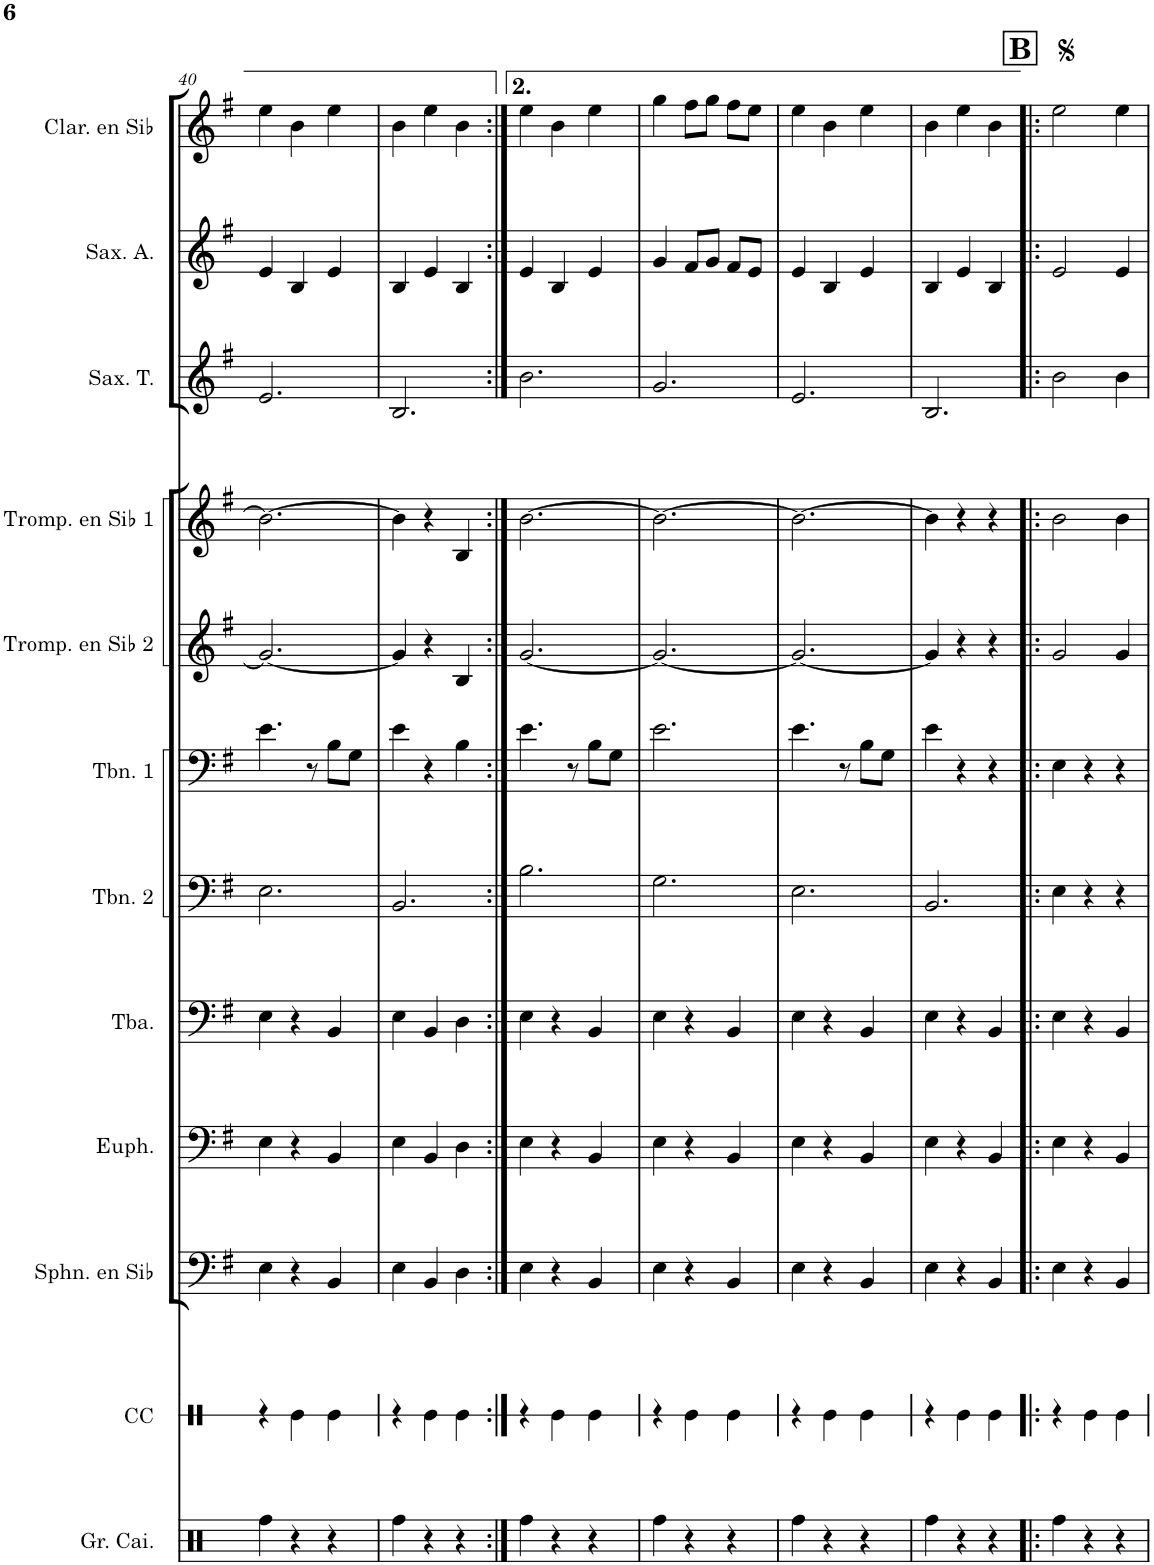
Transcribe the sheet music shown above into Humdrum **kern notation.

**kern	**kern	**kern	**kern	**kern	**kern	**kern	**kern	**kern	**kern	**kern	**kern
*part12	*part11	*part10	*part9	*part8	*part7	*part6	*part5	*part4	*part3	*part2	*part1
*staff12	*staff11	*staff10	*staff9	*staff8	*staff7	*staff6	*staff5	*staff4	*staff3	*staff2	*staff1
*I"Grosses caisses	*I"Caisse claire	*I"Sousaphone en Sib	*I"Euphonium	*I"Tuba	*I"Trombone 2	*I"Trombone 1	*I"Trompette en Sib 2	*I"Trompette en Sib 1	*I"Saxophone Ténor	*I"Saxophone Alto	*I"Clarinette en Sib
*I'Gr. Cai.	*I'CC	*I'Sphn. en Sib	*I'Euph.	*I'Tba.	*I'Tbn. 2	*I'Tbn. 1	*I'Tromp. en Sib 2	*I'Tromp. en Sib 1	*I'Sax. T.	*I'Sax. A.	*I'Clar. en Sib
!!LO:PB:g=z
*clefX	*clefX	*clefF4	*clefF4	*clefF4	*clefF4	*clefF4	*clefG2	*clefG2	*clefG2	*clefG2	*clefG2
*	*	*Trd7c12	*	*	*	*	*Trd1c2	*Trd1c2	*Trd7c12	*Trd5c9	*Trd1c2
*k[]	*k[]	*k[f#]	*k[f#]	*k[f#]	*k[f#]	*k[f#]	*k[f#]	*k[f#]	*k[f#]	*k[f#]	*k[f#]
*M3/4	*M3/4	*M3/4	*M3/4	*M3/4	*M3/4	*M3/4	*M3/4	*M3/4	*M3/4	*M3/4	*M3/4
=40	=40	=40	=40	=40	=40	=40	=40	=40	=40	=40	=40
4Rff\	4r	4E\	4E\	4E\	2.E\	4.e\	2.g/_	2.b\_	2.e/	4e/	4ee\
4r	4Re\	4r	4r	4r	.	.	.	.	.	4B/	4b\
.	.	.	.	.	.	8r	.	.	.	.	.
4r	4Re\	4BB/	4BB/	4BB/	.	8B\L	.	.	.	4e/	4ee\
.	.	.	.	.	.	8G\J	.	.	.	.	.
=41	=41	=41	=41	=41	=41	=41	=41	=41	=41	=41	=41
4Rff\	4r	4E\	4E\	4E\	2.BB/	4e\	4g/]	4b\]	2.B/	4B/	4b\
4r	4Re\	4BB/	4BB/	4BB/	.	4r	4r	4r	.	4e/	4ee\
4r	4Re\	4D\	4D\	4D\	.	4B\	4B/	4B/	.	4B/	4b\
=42:|!	=42:|!	=42:|!	=42:|!	=42:|!	=42:|!	=42:|!	=42:|!	=42:|!	=42:|!	=42:|!	=42:|!
4Rff\	4r	4E\	4E\	4E\	2.B\	4.e\	[2.g/	[2.b\	2.b\	4e/	4ee\
4r	4Re\	4r	4r	4r	.	.	.	.	.	4B/	4b\
.	.	.	.	.	.	8r	.	.	.	.	.
4r	4Re\	4BB/	4BB/	4BB/	.	8B\L	.	.	.	4e/	4ee\
.	.	.	.	.	.	8G\J	.	.	.	.	.
=43	=43	=43	=43	=43	=43	=43	=43	=43	=43	=43	=43
4Rff\	4r	4E\	4E\	4E\	2.G\	2.e\	2.g/_	2.b\_	2.g/	4g/	4gg\
4r	4Re\	4r	4r	4r	.	.	.	.	.	8f#/L	8ff#\L
.	.	.	.	.	.	.	.	.	.	8g/J	8gg\J
4r	4Re\	4BB/	4BB/	4BB/	.	.	.	.	.	8f#/L	8ff#\L
.	.	.	.	.	.	.	.	.	.	8e/J	8ee\J
=44	=44	=44	=44	=44	=44	=44	=44	=44	=44	=44	=44
4Rff\	4r	4E\	4E\	4E\	2.E\	4.e\	2.g/_	2.b\_	2.e/	4e/	4ee\
4r	4Re\	4r	4r	4r	.	.	.	.	.	4B/	4b\
.	.	.	.	.	.	8r	.	.	.	.	.
4r	4Re\	4BB/	4BB/	4BB/	.	8B\L	.	.	.	4e/	4ee\
.	.	.	.	.	.	8G\J	.	.	.	.	.
=45	=45	=45	=45	=45	=45	=45	=45	=45	=45	=45	=45
4Rff\	4r	4E\	4E\	4E\	2.BB/	4e\	4g/]	4b\]	2.B/	4B/	4b\
4r	4Re\	4r	4r	4r	.	4r	4r	4r	.	4e/	4ee\
4r	4Re\	4BB/	4BB/	4BB/	.	4r	4r	4r	.	4B/	4b\
!!LO:REH:place=s1:a:B:cj:fs=14:t=B
=46!|:	=46!|:	=46!|:	=46!|:	=46!|:	=46!|:	=46!|:	=46!|:	=46!|:	=46!|:	=46!|:	=46!|:
4Rff\	4r	4E\	4E\	4E\	4E\	4E\	2g/	2b\	2b\	2e/	2ee\
4r	4Re\	4r	4r	4r	4r	4r	.	.	.	.	.
4r	4Re\	4BB/	4BB/	4BB/	4r	4r	4g/	4b\	4b\	4e/	4ee\
=	=	=	=	=	=	=	=	=	=	=	=
*-	*-	*-	*-	*-	*-	*-	*-	*-	*-	*-	*-
